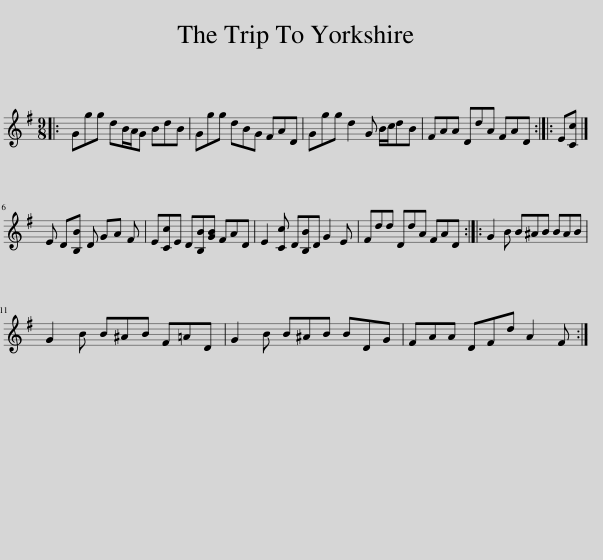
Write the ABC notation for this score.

X:1
L:1/8
M:9/8
I:linebreak $
K:G
V:1 treble
V:1
|: Ggg dB/A/G BdB | Ggg dBG FAD | Ggg d2 G B/c/dB | FAA DdA FAD :: E[Cc] |]$ %5
 E D[B,B] D GA F | E[Cc]E D[B,B][GB] FAD | E2 [Cc] D[B,B]D G2 E | Fdd DdA FAD :: G2 B B^AB BAB |$ %10
 G2 B B^AB F=AD | G2 B B^AB BDG | FAA DFd A2 F :| %13
